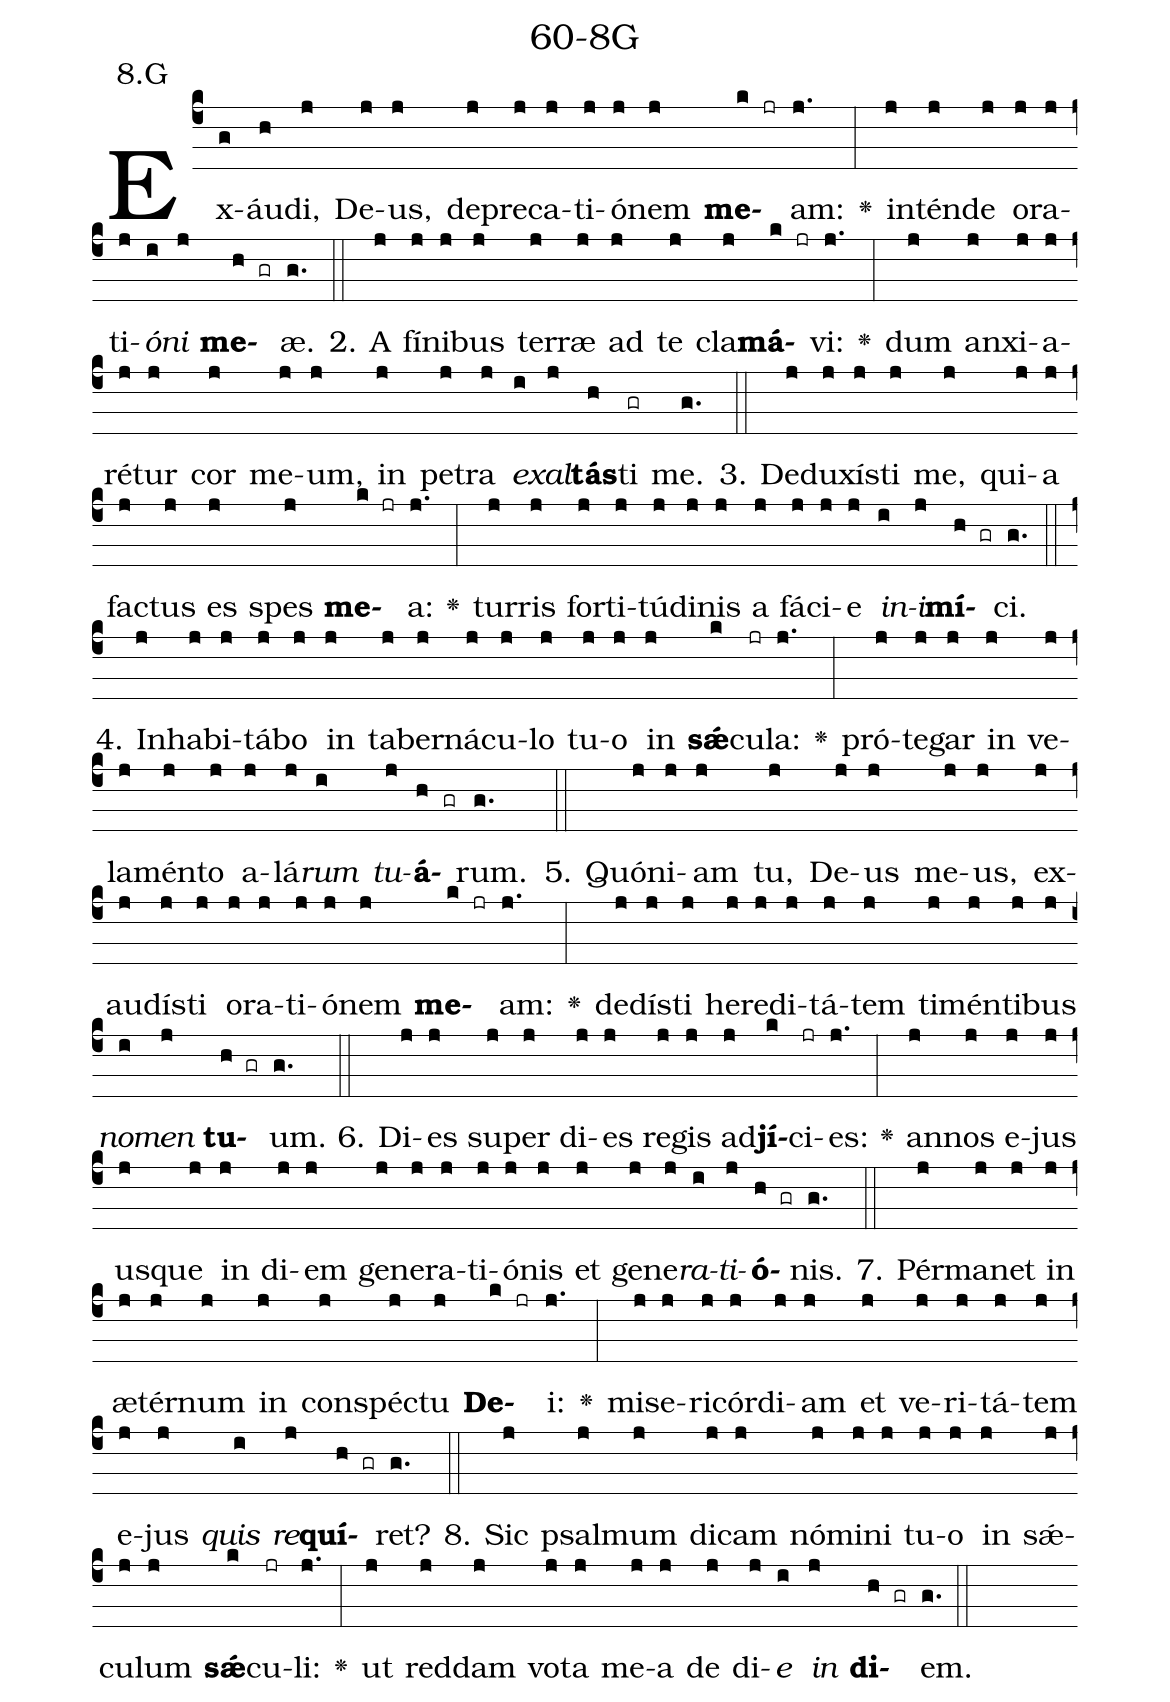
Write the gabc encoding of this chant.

name: 60-8G;
annotation: 8.G;
%%
(c4)Ex(g)áu(h)di,(j) De(j)us,(j) de(j)pre(j)ca(j)ti(j)ó(j)nem(j) <b>me</b>(k jr)am:(j.) <v>\greheightstar</v>(:) in(j)tén(j)de(j) o(j)ra(j)ti(j)<i>ó</i>(i)<i>ni</i>(j) <b>me</b>(h gr)æ.(g.) (::)
2. A(j) fí(j)ni(j)bus(j) ter(j)ræ(j) ad(j) te(j) cla(j)<b>má</b>(k jr)vi:(j.) <v>\greheightstar</v>(:) dum(j) an(j)xi(j)a(j)ré(j)tur(j) cor(j) me(j)um,(j) in(j) pe(j)tra(j) <i>ex</i>(i)<i>al</i>(j)<b>tás</b>(h)ti(gr) me.(g.) (::)
3. De(j)du(j)xís(j)ti(j) me,(j) qui(j)a(j) fac(j)tus(j) es(j) spes(j) <b>me</b>(k jr)a:(j.) <v>\greheightstar</v>(:) tur(j)ris(j) for(j)ti(j)tú(j)di(j)nis(j) a(j) fá(j)ci(j)e(j) <i>in</i>(i)<i>i</i>(j)<b>mí</b>(h gr)ci.(g.) (::)
4. In(j)ha(j)bi(j)tá(j)bo(j) in(j) ta(j)ber(j)ná(j)cu(j)lo(j) tu(j)o(j) in(j) <b>sǽ</b>(k)cu(jr)la:(j.) <v>\greheightstar</v>(:) pró(j)te(j)gar(j) in(j) ve(j)la(j)mén(j)to(j) a(j)lá(j)<i>rum</i>(i) <i>tu</i>(j)<b>á</b>(h gr)rum.(g.) (::)
5. Quón(j)i(j)am(j) tu,(j) De(j)us(j) me(j)us,(j) ex(j)au(j)dís(j)ti(j) o(j)ra(j)ti(j)ó(j)nem(j) <b>me</b>(k jr)am:(j.) <v>\greheightstar</v>(:) de(j)dís(j)ti(j) he(j)re(j)di(j)tá(j)tem(j) ti(j)mén(j)ti(j)bus(j) <i>no</i>(i)<i>men</i>(j) <b>tu</b>(h gr)um.(g.) (::)
6. Di(j)es(j) su(j)per(j) di(j)es(j) re(j)gis(j) ad(j)<b>jí</b>(k)ci(jr)es:(j.) <v>\greheightstar</v>(:) an(j)nos(j) e(j)jus(j) us(j)que(j) in(j) di(j)em(j) ge(j)ne(j)ra(j)ti(j)ó(j)nis(j) et(j) ge(j)ne(j)<i>ra</i>(i)<i>ti</i>(j)<b>ó</b>(h gr)nis.(g.) (::)
7. Pér(j)ma(j)net(j) in(j) æ(j)tér(j)num(j) in(j) con(j)spéc(j)tu(j) <b>De</b>(k jr)i:(j.) <v>\greheightstar</v>(:) mi(j)se(j)ri(j)cór(j)di(j)am(j) et(j) ve(j)ri(j)tá(j)tem(j) e(j)jus(j) <i>quis</i>(i) <i>re</i>(j)<b>quí</b>(h gr)ret?(g.) (::)
8. Sic(j) psal(j)mum(j) di(j)cam(j) nó(j)mi(j)ni(j) tu(j)o(j) in(j) sǽ(j)cu(j)lum(j) <b>sǽ</b>(k)cu(jr)li:(j.) <v>\greheightstar</v>(:) ut(j) red(j)dam(j) vo(j)ta(j) me(j)a(j) de(j) di(j)<i>e</i>(i) <i>in</i>(j) <b>di</b>(h gr)em.(g.) (::)
